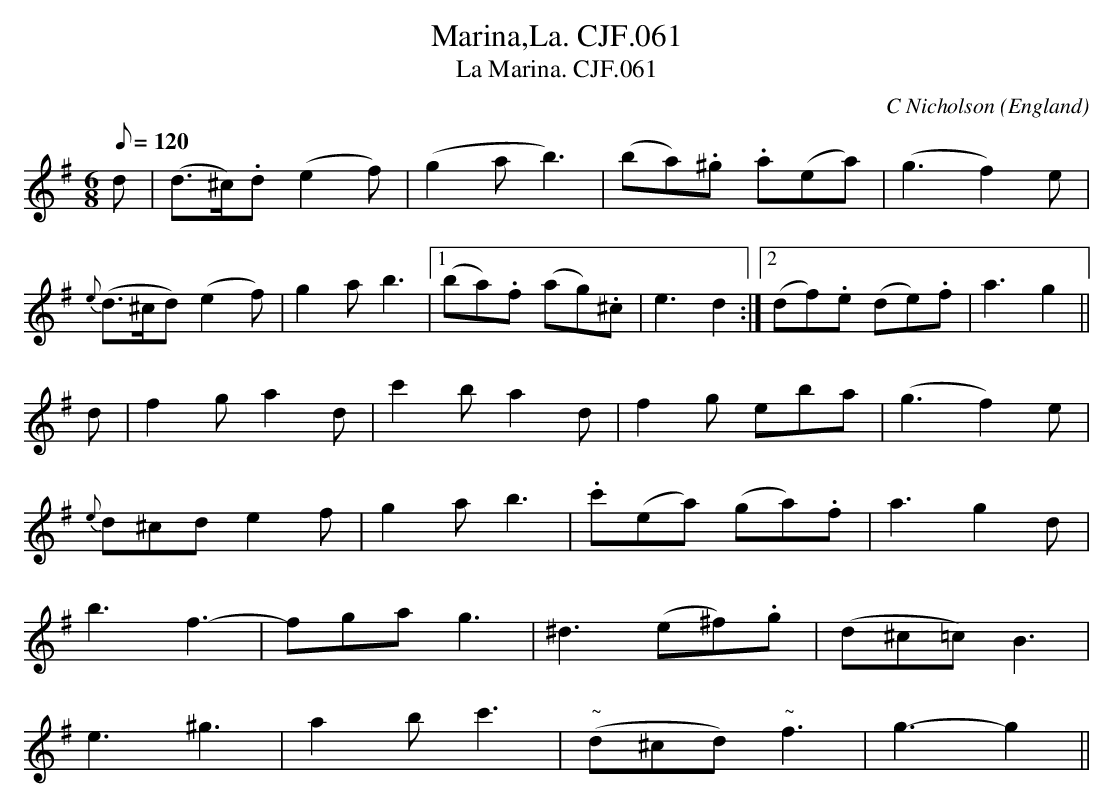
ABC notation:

X:1
T:Marina,La. CJF.061
T:La Marina. CJF.061
M:6/8
L:1/8
Q:120
C:C Nicholson
O:England
K:G
d|(d>^c).d(e2f)|(g2ab3)|(ba).^g .a(ea)|(g3f2)e|!\
{e}(d>^cd)(e2f)|g2ab3|1(ba).f (ag).^c|e3d2:|2(df).e
(de).f|a3g2||!d|f2ga2d|c'2ba2d|f2g eba|(g3f2)e|!\
{e}d^cde2f|g2ab3|.c'(ea) (ga).f|a3g2d|!
b3f3-|fgag3|^d3(e^f).g|(d^c=c)B3|!e3^g3|\
a2bc'3|"~"(d^cd) "~"f3|g3-g2h||
